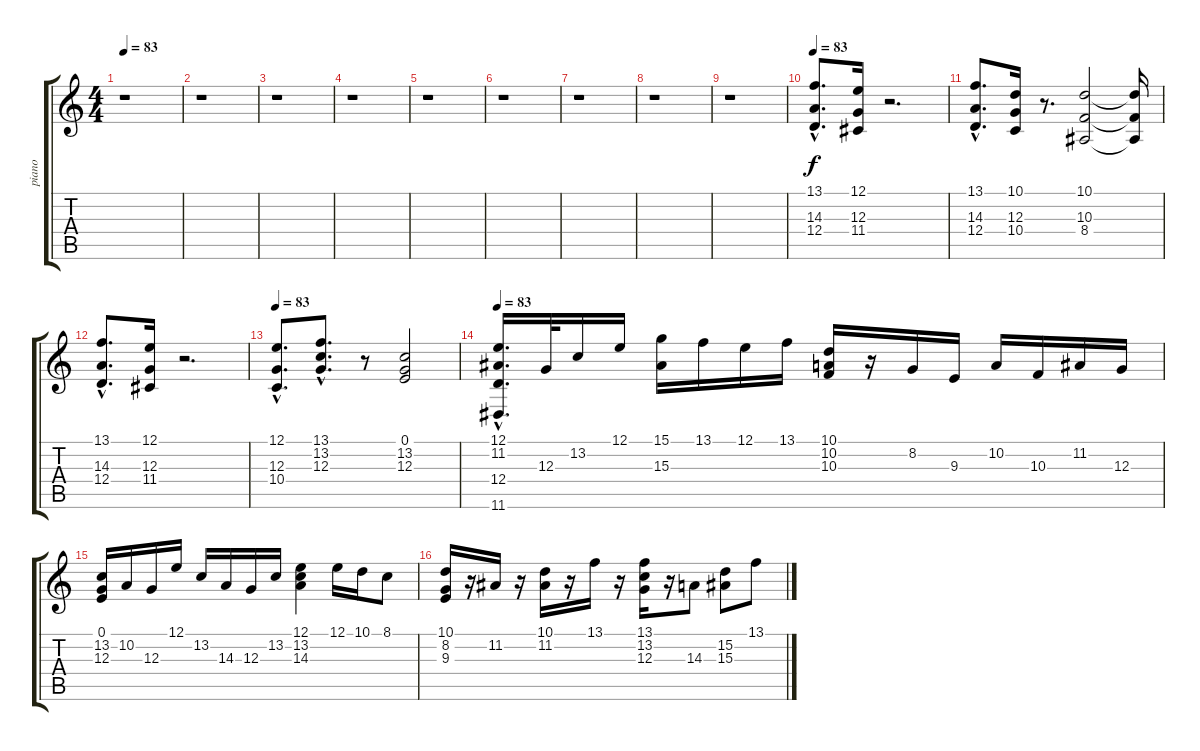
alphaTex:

\track ("piano" "piano") {instrument acousticgrandpiano}
\staff {score tabs}
\tuning (E4 B3 G3 D3 A2 E2) {hide}
\ts (4 4)
\tempo 83
\clef g2
\ks c
r.1{dy f} |
r.1 |
r.1 |
r.1 |
r.1 |
r.1 |
r.1 |
r.1 |
r.1 |
\tempo 83
(13.1{hac} 14.3{hac} 12.4{hac}).8{d} (12.1 12.3 11.4).16 r.2{d} |
(13.1{hac} 14.3{hac} 12.4{hac}).8{d} (10.1 12.3 10.4).16 r.8{d} (10.1 10.3 8.4).2 (10.1{t} 10.3{t} 8.4{t}).16 |
(13.1{hac} 14.3{hac} 12.4{hac}).8{d} (12.1 12.3 11.4).16 r.2{d} |
\tempo 83
(12.1{hac} 12.3{hac} 10.4{hac}).8{d} (13.1{hac} 13.2{hac} 12.3{hac}).8{d} r.8 (0.1 13.2 12.3).2 |
\tempo 83
(12.1{hac} 11.2 12.4 11.6).16{d} 12.3.32 13.2.16 12.1.16 (15.1 15.3).16 13.1.16 12.1.16 13.1.16 (10.1 10.2 10.3).16 r.16 8.2.16 9.3.16 10.2.16 10.3.16 11.2.16 12.3.16 |
(0.1 13.2 12.3).16 10.2.16 12.3.16 12.1.16 13.2.16 14.3.16 12.3.16 13.2.16 (12.1 13.2 14.3).4 12.1.16 10.1.16 8.1.8 |
(10.1 8.2 9.3).16 r.16 11.2.16 r.16 (10.1 11.2).16 r.16 13.1.16 r.16 (13.1 13.2 12.3).16 r.16 14.3.8 (15.2 15.3).8 13.1.8
